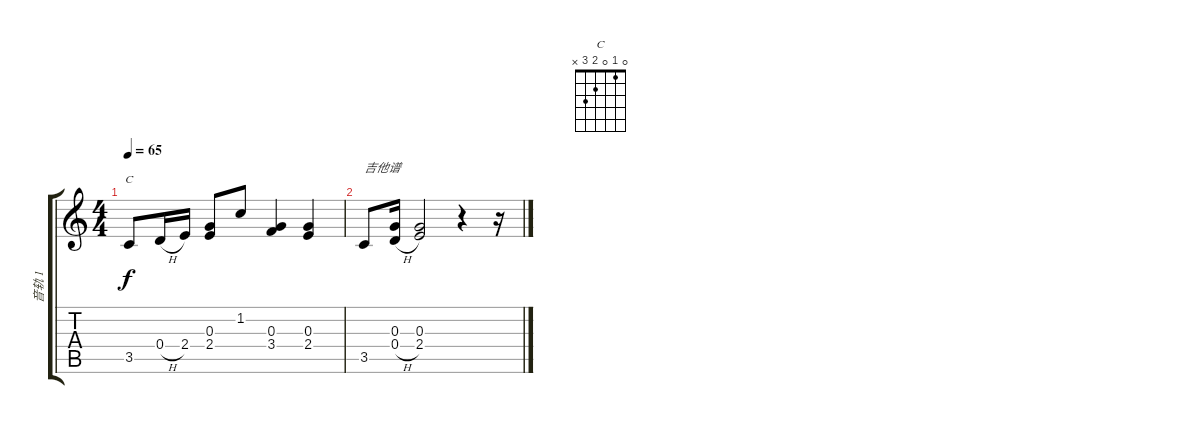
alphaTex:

\track ("音轨 1" "音轨 1") {instrument acousticguitarnylon}
\staff {score tabs}
\tuning (E4 B3 G3 D3 A2 E2) {hide}
\chord ("C" 0 1 0 2 3 x)
\ts (4 4)
\tempo 65
\clef g2
\ks c
3.5.8{ch "C" dy f} 0.4{h}.16 2.4.16 (0.3 2.4).8 1.2.8 (0.3 3.4).4 (0.3 2.4).4 |
3.5.8{txt "吉他谱"} (0.3 0.4{h}).16 (0.3 2.4).2 r.4 r.16
